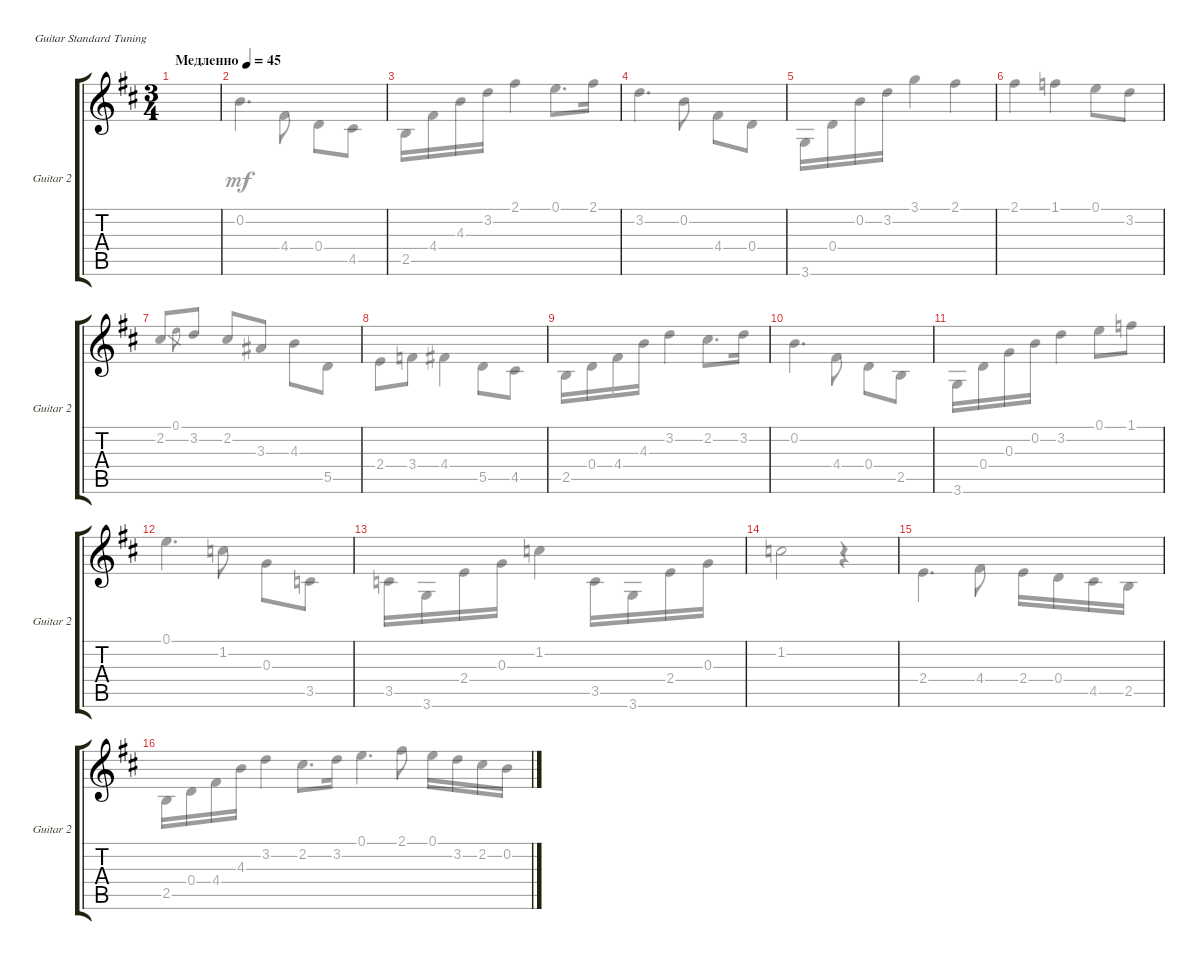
\defaultSystemsLayout 4
\bracketExtendMode groupsimilarinstruments
\useSystemSignSeparator
\singleTrackTrackNamePolicy allsystems
\multiTrackTrackNamePolicy allsystems
\firstSystemTrackNameOrientation horizontal
\otherSystemsTrackNameOrientation horizontal
\track ("Guitar 2" "Guitar 2") {instrument acousticguitarsteel}
\staff {score tabs}
\tuning (E4 B3 G3 D3 A2 E2)
\voice
\ts (3 4)
\tempo (45 "Медленно")
\clef g2
\scale
0.465704
\ks bminor
|
\scale
0.267148 |
\scale
0.267148 |
\scale
0.333333 |
\scale
0.333333 |
\scale
0.333333 |
\scale
0.333333 |
\scale
0.333333 |
\scale
0.333333 |
\scale
0.333333 |
\scale
0.333333 |
\scale
0.333333 |
\scale
0.333333 |
\scale
0.333333 |
\scale
0.333333 |
\scale
0.333333
\voice
\clef g2
\ottava regular
\simile none
\scale
0.465704
\ks bminor
2.5.16{dy mf} 0.4.16 4.4.16 4.3.16 3.2.4 2.2.8{d} 3.2.16 |
\scale
0.267148 0.2.4{d} 4.4.8 0.4.8 4.5.8 |
\scale
0.267148 2.5.16 4.4.16 4.3.16 3.2.16 2.1.4 0.1.8{d} 2.1.16 |
\scale
0.333333 3.2.4{d} 0.2.8 4.4.8 0.4.8 |
\scale
0.333333 3.6.16 0.4.16 0.2.16 3.2.16 3.1.4 2.1.4 |
\scale
0.333333 2.1.4 1.1.4 0.1.8 3.2.8 |
\scale
0.333333 2.2.8 0.1.8{gr} 3.2.8 2.2.8{beam invert} 3.3.8 4.3.8 5.5.8 |
\scale
0.333333 2.4.8 3.4.8 4.4.4 5.5.8 4.5.8 |
\scale
0.333333 2.5.16 0.4.16 4.4.16 4.3.16 3.2.4 2.2.8{d} 3.2.16 |
\scale
0.333333 0.2.4{d} 4.4.8 0.4.8 2.5.8 |
\scale
0.333333 3.6.16 0.4.16 0.3.16 0.2.16 3.2.4 0.1.8 1.1.8 |
\scale
0.333333 0.1.4{d} 1.2.8 0.3.8 3.5.8 |
\scale
0.333333 3.5.16 3.6.16 2.4.16 0.3.16 1.2.4 3.5.16 3.6.16 2.4.16 0.3.16 |
\scale
0.333333 1.2.2 r.4 |
\scale
0.333333 2.4.4{d} 4.4.8 2.4.16 0.4.16 4.5.16 2.5.16 |
\scale
0.333333 0.1.4{d} 2.1.8 0.1.16 3.2.16 2.2.16 0.2.16
